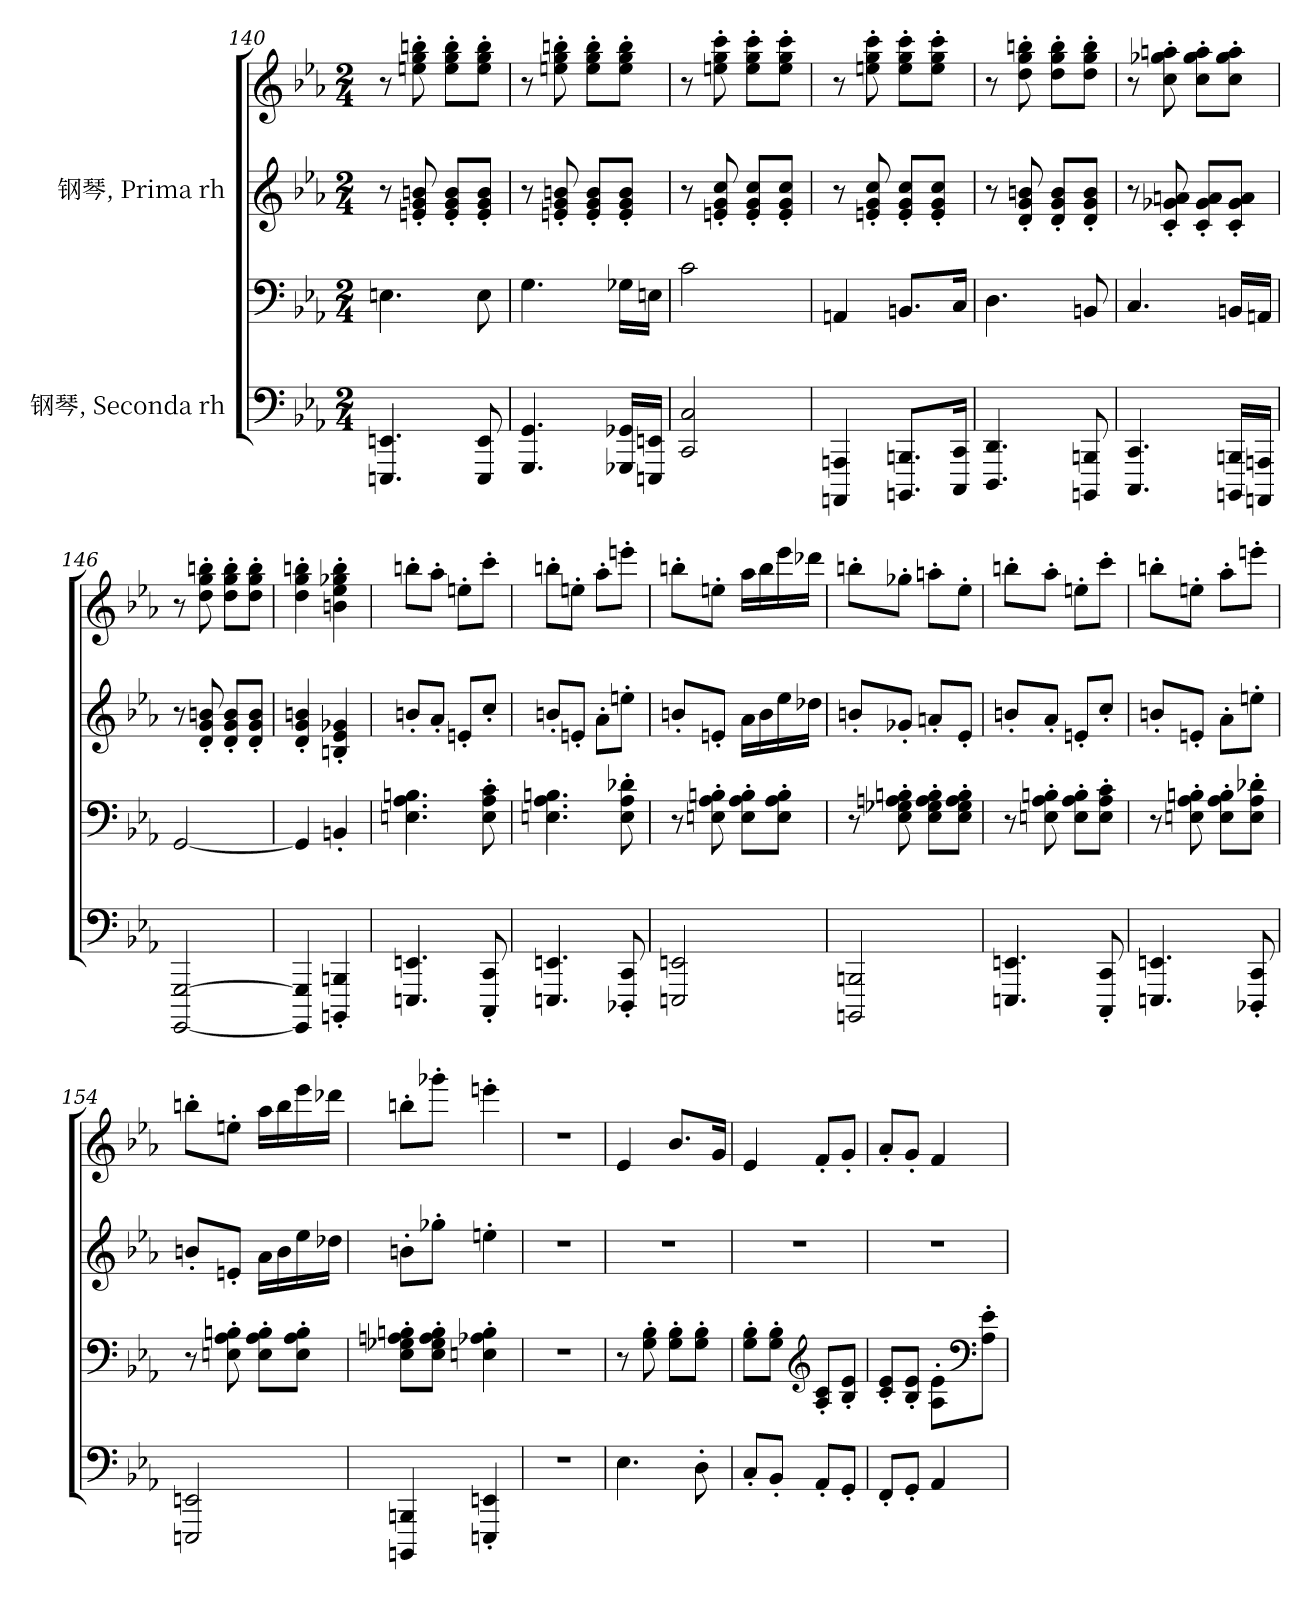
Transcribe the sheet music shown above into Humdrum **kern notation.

**kern	**kern	**kern	**kern
*part2	*part2	*part1	*part1
*staff4	*staff3	*staff2	*staff1
*I"钢琴, Seconda rh	*	*I"钢琴, Prima rh	*
*clefF4	*clefF4	*clefG2	*clefG2
*k[b-e-a-]	*k[b-e-a-]	*k[b-e-a-]	*k[b-e-a-]
*M2/4	*M2/4	*M2/4	*M2/4
=140	=140	=140	=140
4.EEEn/ 4.EEn/	4.En\	8r	8r
.	.	8en/' 8g/' 8bn/'	8een\' 8gg\' 8bbn\'
.	.	8e/' 8g/' 8b/'L	8ee\' 8gg\' 8bb\'L
8EEE/ 8EE/	8E\	8e/' 8g/' 8b/'J	8ee\' 8gg\' 8bb\'J
=141	=141	=141	=141
4.GGG/ 4.GG/	4.G\	8r	8r
.	.	8en/' 8g/' 8bn/'	8een\' 8gg\' 8bbn\'
.	.	8e/' 8g/' 8b/'L	8ee\' 8gg\' 8bb\'L
16GGG-X/ 16GG-X/LL	16G-X\LL	8e/' 8g/' 8b/'J	8ee\' 8gg\' 8bb\'J
16EEEn/ 16EEn/JJ	16En\JJ	.	.
=142	=142	=142	=142
2CC/ 2C/	2c\	8r	8r
.	.	8en/' 8g/' 8cc/'	8een\' 8gg\' 8ccc\'
.	.	8e/' 8g/' 8cc/'L	8ee\' 8gg\' 8ccc\'L
.	.	8e/' 8g/' 8cc/'J	8ee\' 8gg\' 8ccc\'J
=143	=143	=143	=143
4AAAAn/ 4AAAn/	4AAn/	8r	8r
.	.	8en/' 8g/' 8cc/'	8een\' 8gg\' 8ccc\'
8.BBBBn/ 8.BBBn/L	8.BBn/L	8e/' 8g/' 8cc/'L	8ee\' 8gg\' 8ccc\'L
.	.	8e/' 8g/' 8cc/'J	8ee\' 8gg\' 8ccc\'J
16CCC/ 16CC/Jk	16C/Jk	.	.
!!LO:LB:g=z
=144	=144	=144	=144
4.DDD/ 4.DD/	4.D\	8r	8r
.	.	8d/' 8g/' 8bn/'	8dd\' 8gg\' 8bbn\'
.	.	8d/' 8g/' 8b/'L	8dd\' 8gg\' 8bb\'L
8BBBBn/ 8BBBn/	8BBn/	8d/' 8g/' 8b/'J	8dd\' 8gg\' 8bb\'J
=145	=145	=145	=145
4.CCC/ 4.CC/	4.C/	8r	8r
.	.	8c/' 8g-X/' 8an/'	8cc\' 8gg-X\' 8aan\'
.	.	8c/' 8g-/' 8a/'L	8cc\' 8gg-\' 8aa\'L
16BBBBn/ 16BBBn/LL	16BBn/LL	8c/' 8g-/' 8a/'J	8cc\' 8gg-\' 8aa\'J
16AAAAn/ 16AAAn/JJ	16AAn/JJ	.	.
=146	=146	=146	=146
[2GGGG/ [2GGG/	[2GG/	8r	8r
.	.	8d/' 8g/' 8bn/'	8dd\' 8gg\' 8bbn\'
.	.	8d/' 8g/' 8b/'L	8dd\' 8gg\' 8bb\'L
.	.	8d/' 8g/' 8b/'J	8dd\' 8gg\' 8bb\'J
=147	=147	=147	=147
4GGGG/] 4GGG/]	4GG/]	4d/' 4g/' 4bn/'	4dd\' 4gg\' 4bbn\'
4BBBBn/' 4BBBn/'	4BBn'/	4Bn/' 4e-/' 4g-X/'	4bn\' 4ee-\' 4gg-X\' 4bb\'
=148	=148	=148	=148
4.EEEn/ 4.EEn/	4.En\ 4.A-\ 4.Bn\	8bn'/L	8bbn'\L
.	.	8a-'/J	8aa-'\J
.	.	8en'/L	8een'\L
8CCC/' 8CC/'	8E\' 8A-\' 8c\'	8cc'/J	8ccc'\J
!!LO:LB:g=z
=149	=149	=149	=149
4.EEEn/ 4.EEn/	4.En\ 4.A-\ 4.Bn\	8bn'/L	8bbn'\L
.	.	8en'/J	8een'\J
.	.	8a-'\L	8aa-'\L
8DDD-X/' 8CC/'	8E\' 8A-\' 8d-X\'	8een'\J	8eeen'\J
=150	=150	=150	=150
2EEEn/ 2EEn/	8r	8bn'/L	8bbn'\L
.	8En\' 8A-\' 8Bn\'	8en'/J	8een'\J
.	8E\' 8A-\' 8B\'L	16a-\LL	16aa-\LL
.	.	16b\	16bb\
.	8E\' 8A-\' 8B\'J	16ee-\	16eee-\
.	.	16dd-X\JJ	16ddd-X\JJ
=151	=151	=151	=151
2BBBBn/ 2BBBn/	8r	8bn'/L	8bbn'\L
.	8E-\' 8G-X\' 8An\' 8Bn\'	8g-X'/J	8gg-X'\J
.	8E-\' 8G-\' 8A\' 8B\'L	8an'/L	8aan'\L
.	8E-\' 8G-\' 8A\' 8B\'J	8e-'/J	8ee-'\J
=152	=152	=152	=152
4.EEEn/ 4.EEn/	8r	8bn'/L	8bbn'\L
.	8En\' 8A-\' 8Bn\'	8a-'/J	8aa-'\J
.	8E\' 8A-\' 8B\'L	8en'/L	8een'\L
8CCC/' 8CC/'	8E\' 8A-\' 8c\'J	8cc'/J	8ccc'\J
!!LO:PB:g=z
=153	=153	=153	=153
4.EEEn/ 4.EEn/	8r	8bn'/L	8bbn'\L
.	8En\' 8A-\' 8Bn\'	8en'/J	8een'\J
.	8E\' 8A-\' 8B\'L	8a-'\L	8aa-'\L
8DDD-X/' 8CC/'	8E\' 8A-\' 8d-X\'J	8een'\J	8eeen'\J
=154	=154	=154	=154
2EEEn/ 2EEn/	8r	8bn'/L	8bbn'\L
.	8En\' 8A-\' 8Bn\'	8en'/J	8een'\J
.	8E\' 8A-\' 8B\'L	16a-\LL	16aa-\LL
.	.	16b\	16bb\
.	8E\' 8A-\' 8B\'J	16ee-\	16eee-\
.	.	16dd-X\JJ	16ddd-X\JJ
=155	=155	=155	=155
4BBBBn/ 4BBBn/	8E-\' 8G-X\' 8An\' 8Bn\'L	8bn'\L	8bbn'\L
.	8E-\' 8G-\' 8A\' 8B\'J	8gg-X'\J	8ggg-X'\J
4EEEn/' 4EEn/'	4En\' 4A-X\' 4B\'	4een'\	4eeen'\
=156	=156	=156	=156
2r	2r	2r	2r
=157	=157	=157	=157
4.E-\	8r	2r	4e-/
.	8G\' 8B-\'	.	.
.	8G\' 8B-\'L	.	8.b-/L
8D'\	8G\' 8B-\'J	.	.
.	.	.	16g/Jk
!!LO:LB:g=z
=158	=158	=158	=158
8C'/L	8G\' 8B-\'L	2r	4e-/
8BB-'/J	8G\' 8B-\'J	.	.
*	*clefG2	*	*
8AA-'/L	8A-/' 8c/'L	.	8f'/L
8GG'/J	8B-/' 8e-/'J	.	8g'/J
=159	=159	=159	=159
8FF'/L	8c/' 8e-/'L	2r	8a-'/L
8GG'/J	8B-/' 8e-/'J	.	8g'/J
4AA-/	8A-\' 8e-\'L	.	4f/
*	*clefF4	*	*
.	8A-\' 8e-\'J	.	.
=	=	=	=
*-	*-	*-	*-
